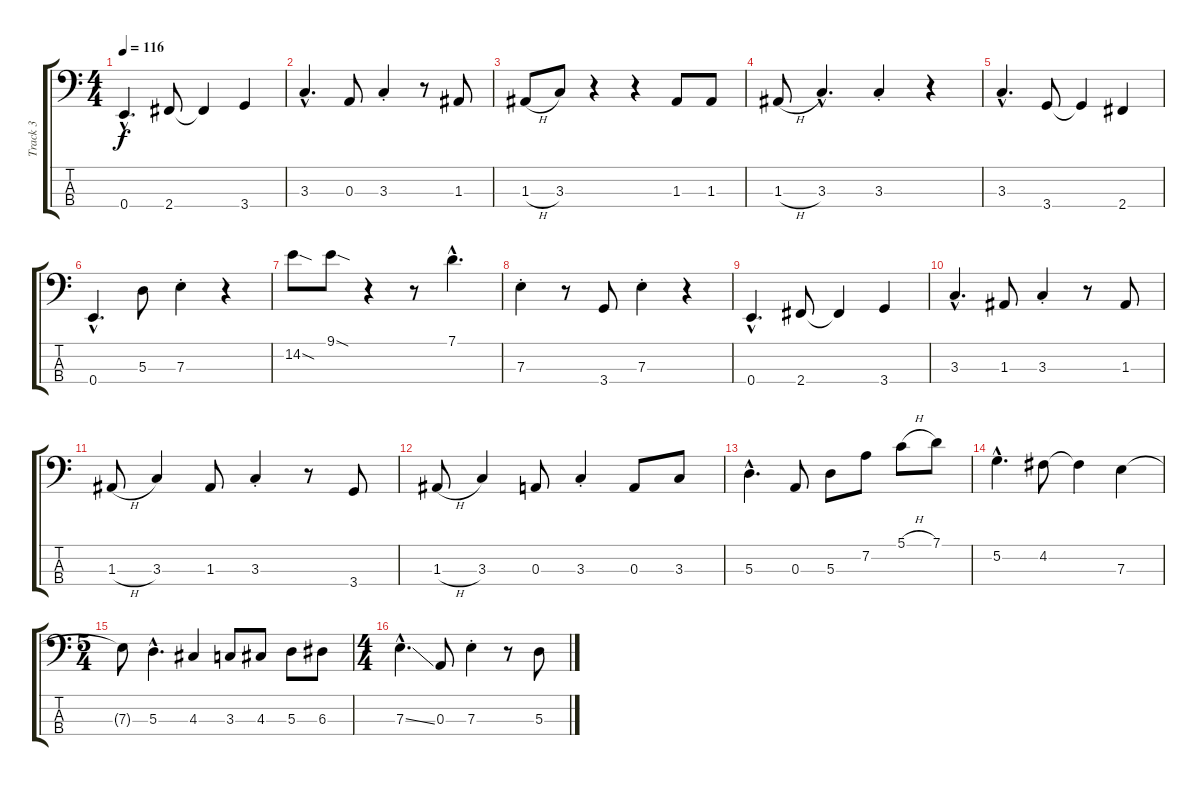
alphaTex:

\track ("Track 3" "Track 3") {instrument electricbasspick}
\staff {score tabs}
\tuning (G2 D2 A1 E1) {hide}
\ts (4 4)
\tempo 116
\clef f4
\ks c
0.4{hac}.4{d dy f} 2.4.8 2.4{t}.4 3.4.4 |
3.3{hac}.4{d} 0.3.8 3.3{st}.4 r.8 1.3.8 |
1.3{h}.8 3.3.8 r.4 r.4 1.3.8 1.3.8 |
1.3{h}.8 3.3{hac}.4{d} 3.3{st}.4 r.4 |
3.3{hac}.4{d} 3.4.8 3.4{t}.4 2.4.4 |
0.4{hac}.4{d} 5.3.8 7.3{st}.4 r.4 |
14.2{sod}.8 9.1{sod}.8 r.4 r.8 7.1{hac}.4{d} |
7.3{st}.4 r.8 3.4.8 7.3{st}.4 r.4 |
0.4{hac}.4{d} 2.4.8 2.4{t}.4 3.4.4 |
3.3{hac}.4{d} 1.3.8 3.3{st}.4 r.8 1.3.8 |
1.3{h}.8 3.3.4 1.3.8 3.3{st}.4 r.8 3.4.8 |
1.3{h}.8 3.3.4 0.3.8 3.3{st}.4 0.3.8 3.3.8 |
5.3{hac}.4{d} 0.3.8 5.3.8 7.2.8 5.1{h}.8 7.1.8 |
5.2{hac}.4{d} 4.2.8 4.2{t}.4 7.3.4 |
\ts (5 4)
7.3{t}.8 5.3{hac}.4{d} 4.3.4 3.3.8 4.3.8 5.3.8 6.3.8 |
\ts (4 4)
7.3{ss hac}.4{d} 0.3.8 7.3{st}.4 r.8 5.3.8
